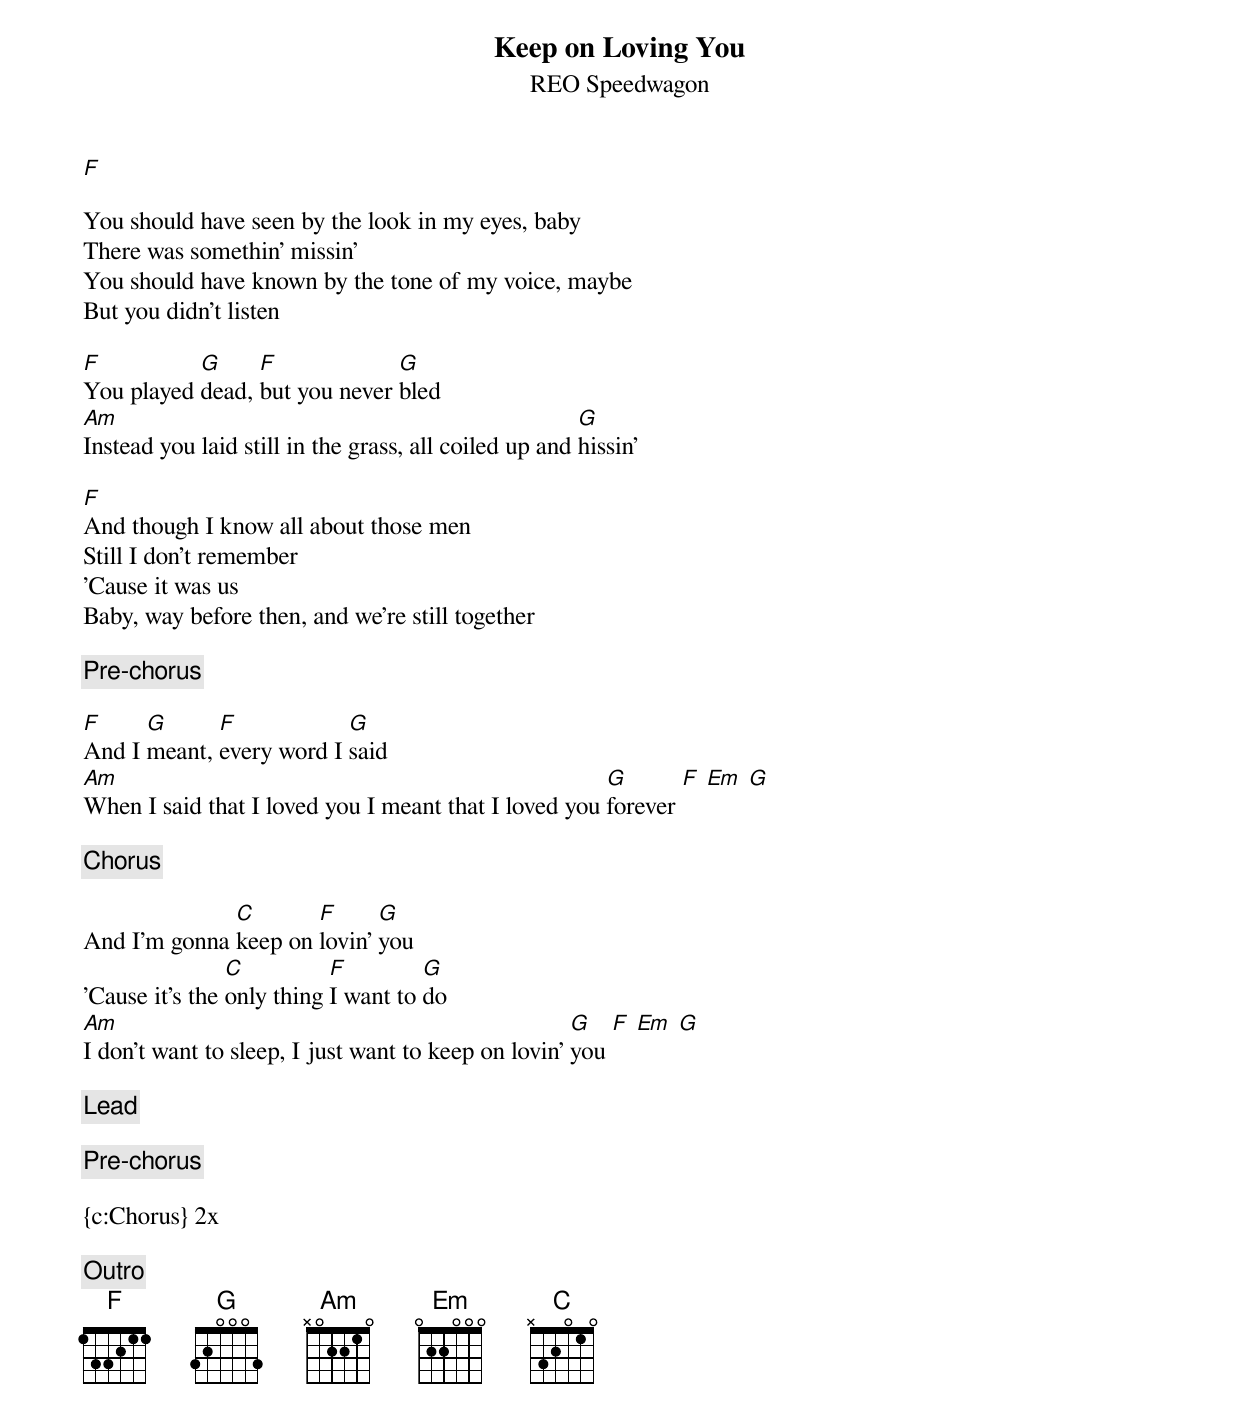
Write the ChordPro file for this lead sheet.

{title:Keep on Loving You}
{subtitle:REO Speedwagon}
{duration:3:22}
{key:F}
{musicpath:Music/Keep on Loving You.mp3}

[F]

You should have seen by the look in my eyes, baby
There was somethin' missin'
You should have known by the tone of my voice, maybe
But you didn't listen

[F]You played [G]dead, [F]but you never [G]bled
[Am]Instead you laid still in the grass, all coiled up and [G]hissin'

[F]And though I know all about those men
Still I don't remember
'Cause it was us
Baby, way before then, and we're still together

{c:Pre-chorus}

[F]And I [G]meant, [F]every word I [G]said
[Am]When I said that I loved you I meant that I loved you [G]forever [F] [Em] [G]

{c:Chorus}

And I'm gonna [C]keep on [F]lovin' [G]you
'Cause it's the [C]only thing [F]I want to [G]do
[Am]I don't want to sleep, I just want to keep on lovin' [G]you [F] [Em] [G]

{c:Lead}

{c:Pre-chorus}

{c:Chorus} 2x

{c:Outro}
